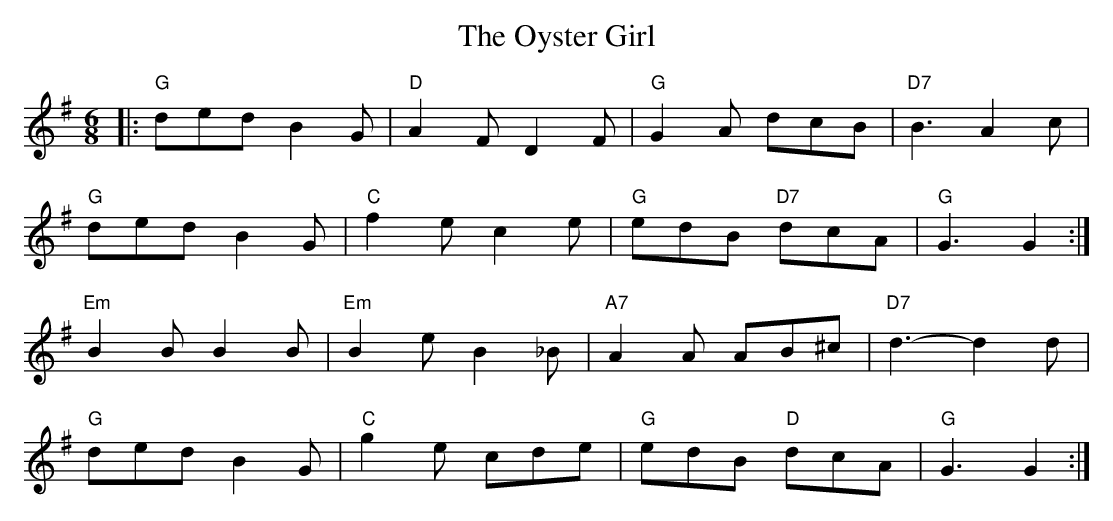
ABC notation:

X:1
T: The Oyster Girl
M: 6/8
L: 1/8
K: Gmaj
|:"G" ded B2 G|"D" A2 F D2 F|"G" G2 A dcB|"D7" B3 A2 c|
"G" ded B2 G|"C" f2 e c2 e|"G" edB "D7" dcA|"G" G3 G2:|
"Em" B2 B B2 B|"Em" B2 e B2 _B|"A7" A2 A AB^c|"D7" d3- d2 d|
"G" ded B2 G|"C" g2 e cde|"G" edB "D" dcA|"G" G3 G2:|
